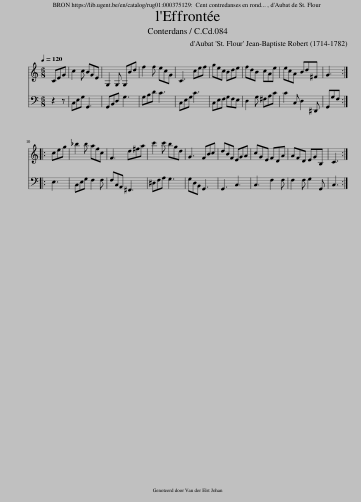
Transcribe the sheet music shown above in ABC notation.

X:1
%%score 1 2
L:1/8
Q:1/4=120
M:6/8
I:linebreak $
K:C
V:1 treble
V:2 bass
V:1
 CEG | c2 c BGE | G,2 G, G,Bd | f2 f ecG | C3 cef | %5
 gec Bde | fdB cAe | ecA Bd^F | G3 ::$ ceg | %10
 _b2 b afc | F3 d^fa | c'2 c' bgd | G3 FBc | dBF EGA | %15
 cGE FDA | AFD EGB, | C3 :| %18
V:2
 z2 z | C,E,G, G,,3 | G,,B,,D, G,3 | G,B,D C3 | C,E,G, C3 | %5
 C,E,F, G,F,E, | D,2 G, ^F,A,C | C2 C, D,2 ^D,, | G,,G,F, ::$ E,3 | %10
 C,E,G, F,2 F, | F,C,A,, ^F,,3 | ^D,F,A, G,3 | G,D,B,, G,,3 | G,,3 C,3 | %15
 C,3 F,2 F, | F,2 F, G,2 G,, | C,3 :| %18
